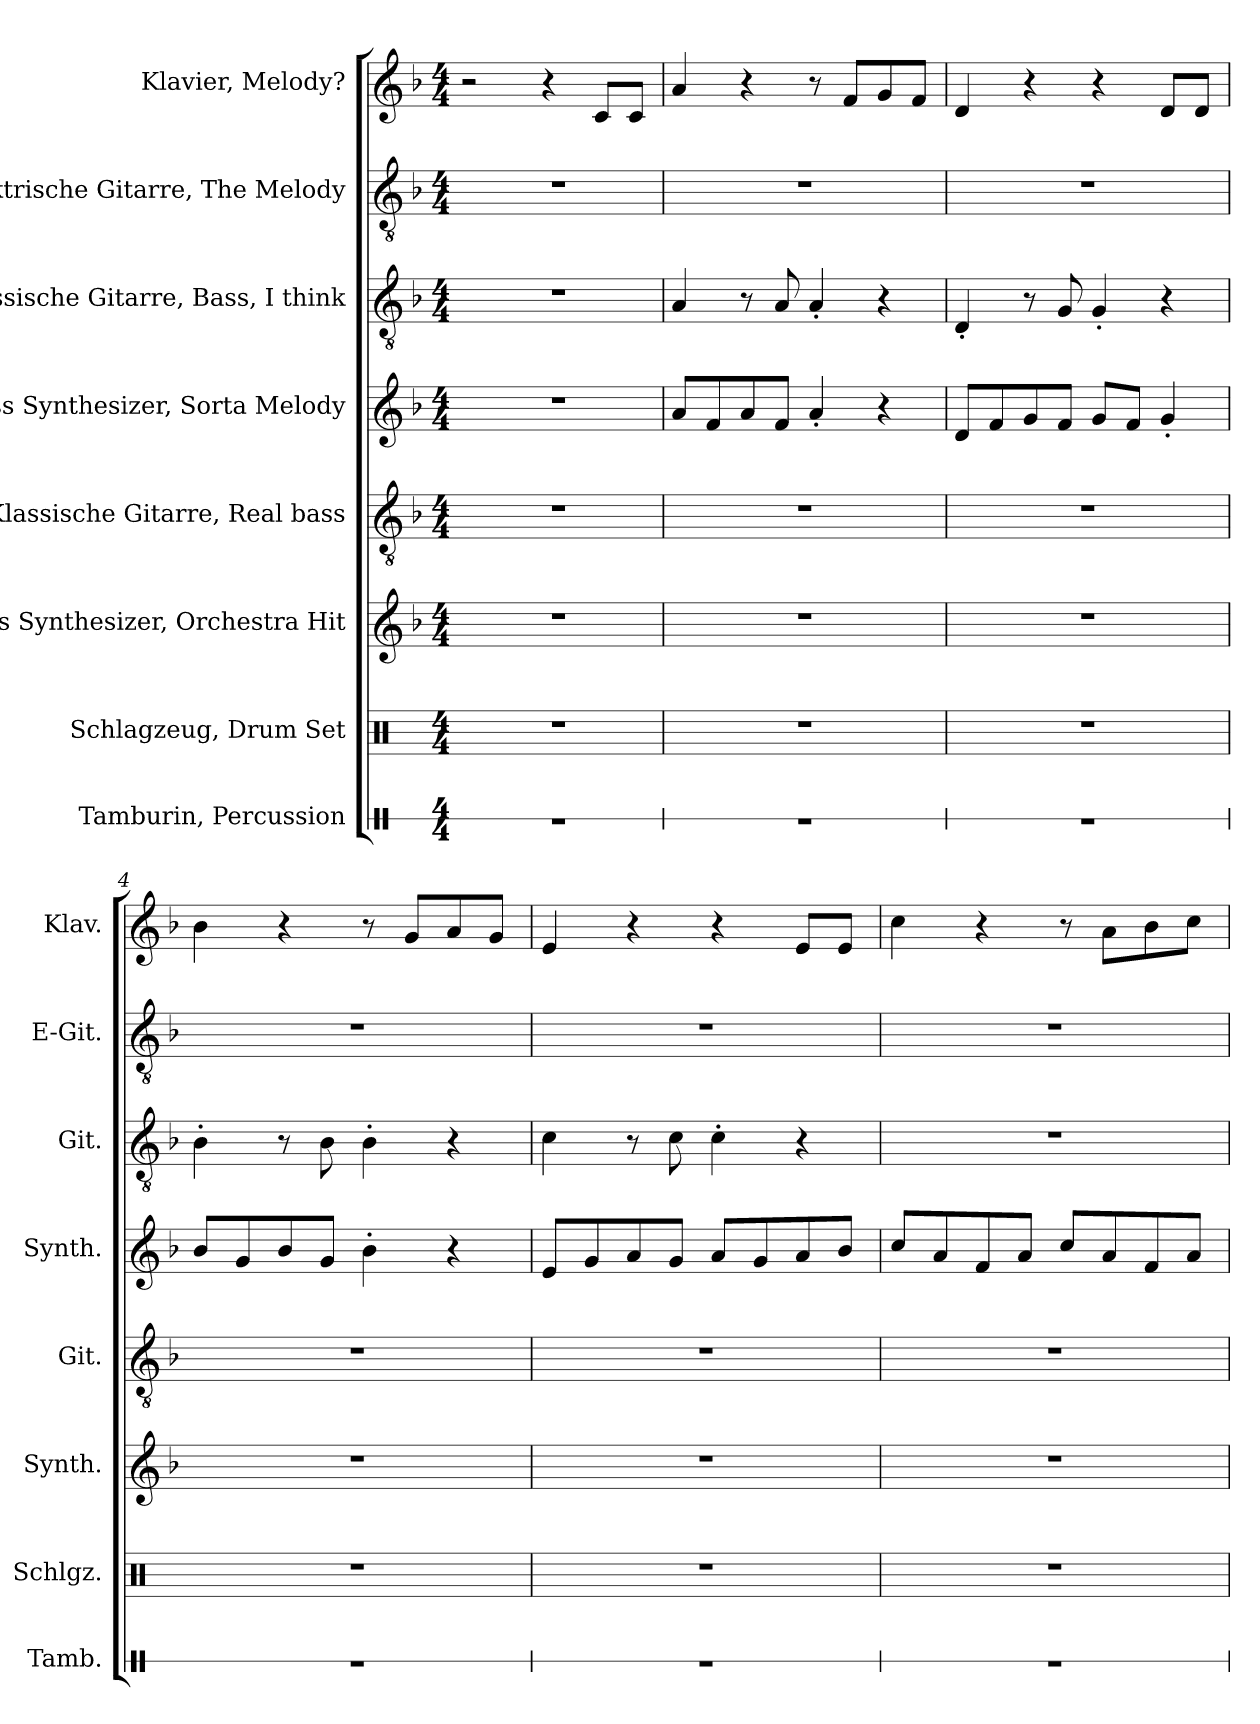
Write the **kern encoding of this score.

**kern	**kern	**kern	**kern	**kern	**kern	**kern	**kern
*part8	*part7	*part6	*part5	*part4	*part3	*part2	*part1
*staff8	*staff7	*staff6	*staff5	*staff4	*staff3	*staff2	*staff1
*I"Tamburin, Percussion	*I"Schlagzeug, Drum Set	*I"Brass Synthesizer, Orchestra Hit	*I"Klassische Gitarre, Real bass	*I"Bass Synthesizer, Sorta Melody	*I"Klassische Gitarre, Bass, I think	*I"Elektrische Gitarre, The Melody	*I"Klavier, Melody?
*I'Tamb.	*I'Schlgz.	*I'Synth.	*I'Git.	*I'Synth.	*I'Git.	*I'E-Git.	*I'Klav.
*stria1	*	*	*	*	*	*	*
*clefX	*clefX	*clefG2	*clefGv2	*clefG2	*clefGv2	*clefGv2	*clefG2
*k[]	*k[]	*k[b-]	*k[b-]	*k[b-]	*k[b-]	*k[b-]	*k[b-]
*M4/4	*M4/4	*M4/4	*M4/4	*M4/4	*M4/4	*M4/4	*M4/4
*MM131	*MM131	*MM131	*MM131	*MM131	*MM131	*MM131	*MM131
=1	=1	=1	=1	=1	=1	=1	=1
1r	1r	1r	1r	1r	1r	1r	2r
.	.	.	.	.	.	.	4r
.	.	.	.	.	.	.	8c/L
.	.	.	.	.	.	.	8c/J
=2	=2	=2	=2	=2	=2	=2	=2
1r	1r	1r	1r	8a/L	4A/	1r	4a/
.	.	.	.	8f/	.	.	.
.	.	.	.	8a/	8r	.	4r
.	.	.	.	8f/J	8A/	.	.
.	.	.	.	4a'/	4A'/	.	8r
.	.	.	.	.	.	.	8f/L
.	.	.	.	4r	4r	.	8g/
.	.	.	.	.	.	.	8f/J
=3	=3	=3	=3	=3	=3	=3	=3
1r	1r	1r	1r	8d/L	4D'/	1r	4d/
.	.	.	.	8f/	.	.	.
.	.	.	.	8g/	8r	.	4r
.	.	.	.	8f/J	8G/	.	.
.	.	.	.	8g/L	4G'/	.	4r
.	.	.	.	8f/J	.	.	.
.	.	.	.	4g'/	4r	.	8d/L
.	.	.	.	.	.	.	8d/J
!!LO:PB:g=z
=4	=4	=4	=4	=4	=4	=4	=4
1r	1r	1r	1r	8b-/L	4B-'\	1r	4b-\
.	.	.	.	8g/	.	.	.
.	.	.	.	8b-/	8r	.	4r
.	.	.	.	8g/J	8B-\	.	.
.	.	.	.	4b-'\	4B-'\	.	8r
.	.	.	.	.	.	.	8g/L
.	.	.	.	4r	4r	.	8a/
.	.	.	.	.	.	.	8g/J
=5	=5	=5	=5	=5	=5	=5	=5
1r	1r	1r	1r	8e/L	4c\	1r	4e/
.	.	.	.	8g/	.	.	.
.	.	.	.	8a/	8r	.	4r
.	.	.	.	8g/J	8c\	.	.
.	.	.	.	8a/L	4c'\	.	4r
.	.	.	.	8g/	.	.	.
.	.	.	.	8a/	4r	.	8e/L
.	.	.	.	8b-/J	.	.	8e/J
=6	=6	=6	=6	=6	=6	=6	=6
1r	1r	1r	1r	8cc/L	1r	1r	4cc\
.	.	.	.	8a/	.	.	.
.	.	.	.	8f/	.	.	4r
.	.	.	.	8a/J	.	.	.
.	.	.	.	8cc/L	.	.	8r
.	.	.	.	8a/	.	.	8a\L
.	.	.	.	8f/	.	.	8b-\
.	.	.	.	8a/J	.	.	8cc\J
=	=	=	=	=	=	=	=
*-	*-	*-	*-	*-	*-	*-	*-
